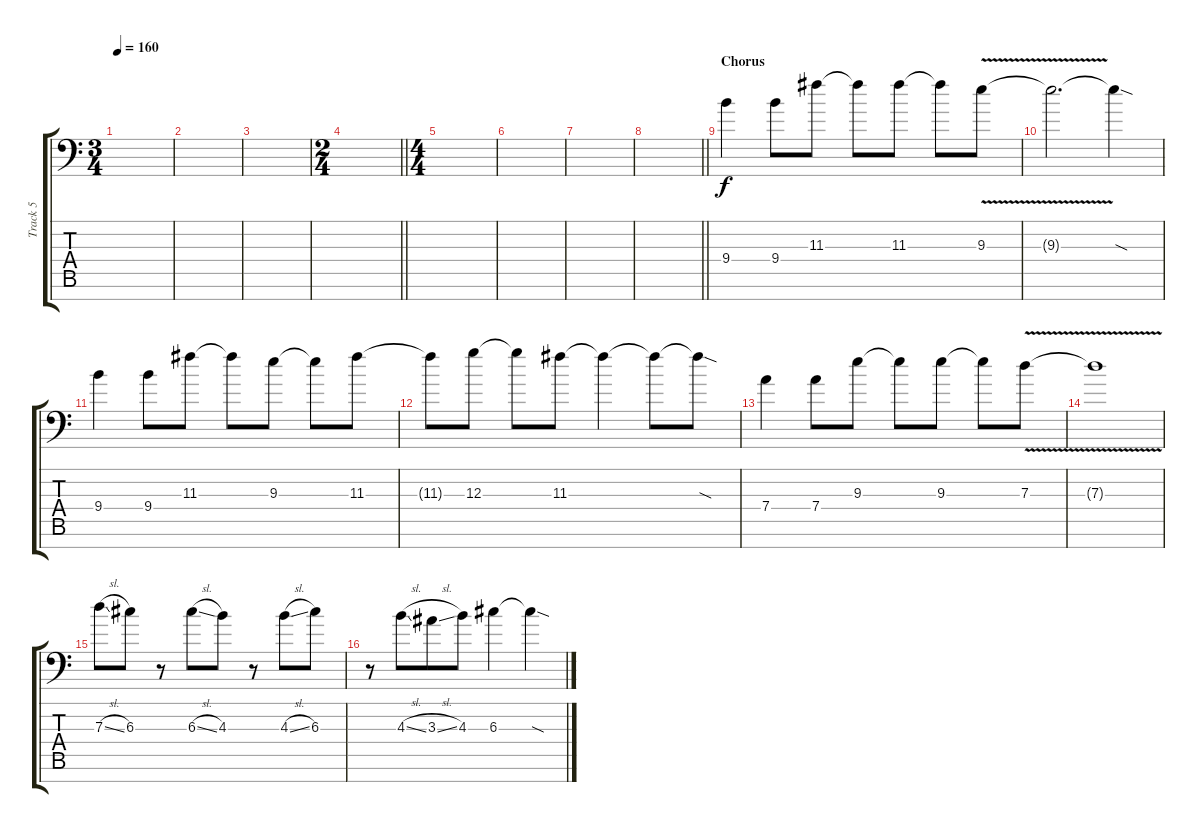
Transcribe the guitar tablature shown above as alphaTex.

\track ("Track 5" "Track 5") {instrument distortionguitar}
\staff {score tabs}
\tuning (E4 B3 G3 D3 A2 E2 C-1) {hide}
\ts (3 4)
\tempo 160
\clef f4
\ks c
|
|
|
\ts (2 4)
\barLineRight lightlight
|
\ts (4 4)
\section ("" "")
|
|
|
\barLineRight lightlight
|
\section ("" "Chorus")
9.4.4 9.4.8 11.3.8 11.3{t}.8 11.3.8 11.3{t}.8 9.3{v}.8 |
9.3{t}.2{d} 9.3{sod t}.4 |
9.4.4 9.4.8 11.3.8 11.3{t}.8 9.3.8 9.3{t}.8 11.3.8 |
11.3{t}.8 12.3.8 12.3{t}.8 11.3.8 11.3{t}.4 11.3{t}.8 11.3{sod t}.8 |
7.4.4 7.4.8 9.3.8 9.3{t}.8 9.3.8 9.3{t}.8 7.3{v}.8 |
7.3{t}.1 |
7.3{sl}.8 6.3.8 r.8 6.3{sl}.8{beam merge} 4.3.8 r.8 4.3{sl}.8 6.3.8 |
r.8 4.3{sl}.8{beam merge} 3.3{sl}.8 4.3.8 6.3.4 6.3{sod t}.4
